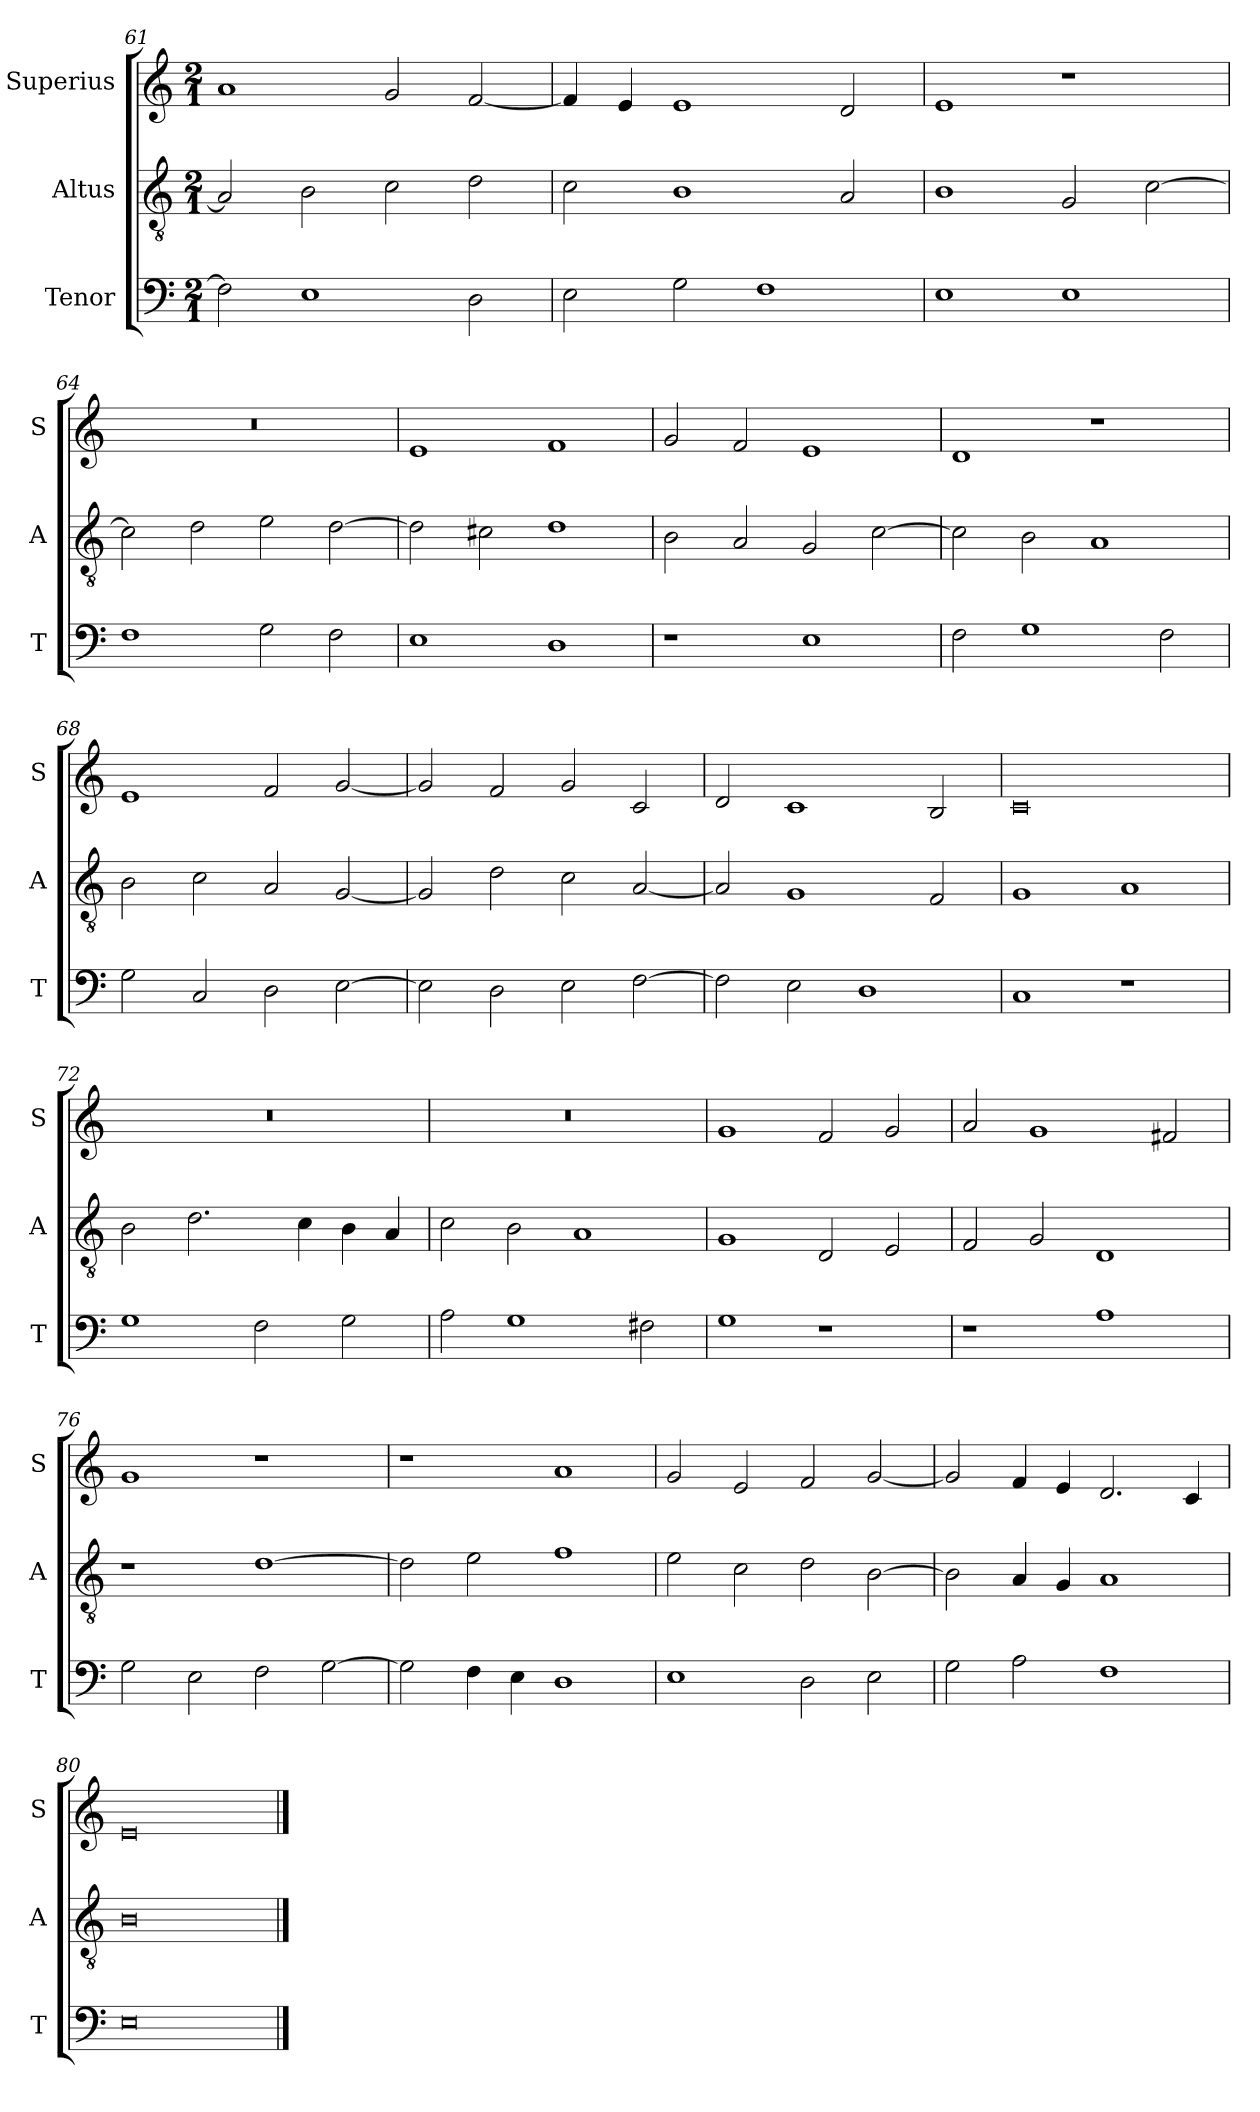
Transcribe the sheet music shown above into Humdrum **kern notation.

**kern	**kern	**kern
*part3	*part2	*part1
*staff3	*staff2	*staff1
*I"Tenor	*I"Altus	*I"Superius
*I'T	*I'A	*I'S
*clefF4	*clefGv2	*clefG2
*k[]	*k[]	*k[]
*M2/1	*M2/1	*M2/1
=61	=61	=61
2F\]	2A/]	1a
1E	2B\	.
.	2c\	2g/
2D\	2d\	[2f/
=62	=62	=62
2E\	2c\	4f/]
.	.	4e/
2G\	1B	1e
1F	.	.
.	2A/	2d/
=63	=63	=63
1E	1B	1e
1E	2G/	1r
.	[2c\	.
=64	=64	=64
1F	2c\]	0r
.	2d\	.
2G\	2e\	.
2F\	[2d\	.
=65	=65	=65
1E	2d\]	1e
.	2c#X\	.
1D	1d	1f
=66	=66	=66
1r	2B\	2g/
.	2A/	2f/
1E	2G/	1e
.	[2c\	.
=67	=67	=67
2F\	2c\]	1d
1G	2B\	.
.	1A	1r
2F\	.	.
=68	=68	=68
2G\	2B\	1e
2C/	2c\	.
2D\	2A/	2f/
[2E\	[2G/	[2g/
=69	=69	=69
2E\]	2G/]	2g/]
2D\	2d\	2f/
2E\	2c\	2g/
[2F\	[2A/	2c/
=70	=70	=70
2F\]	2A/]	2d/
2E\	1G	1c
1D	.	.
.	2F/	2B/
=71	=71	=71
1C	1G	0c
1r	1A	.
=72	=72	=72
1G	2B\	0r
.	2.d\	.
2F\	.	.
.	4c\	.
2G\	4B\	.
.	4A/	.
=73	=73	=73
2A\	2c\	0r
1G	2B\	.
.	1A	.
2F#X\	.	.
=74	=74	=74
1G	1G	1g
1r	2D/	2f/
.	2E/	2g/
=75	=75	=75
1r	2F/	2a/
.	2G/	1g
1A	1D	.
.	.	2f#X/
=76	=76	=76
2G\	1r	1g
2E\	.	.
2F\	[1d	1r
[2G\	.	.
=77	=77	=77
2G\]	2d\]	1r
4F\	2e\	.
4E\	.	.
1D	1f	1a
=78	=78	=78
1E	2e\	2g/
.	2c\	2e/
2D\	2d\	2f/
2E\	[2B\	[2g/
=79	=79	=79
2G\	2B\]	2g/]
2A\	4A/	4f/
.	4G/	4e/
1F	1A	2.d/
.	.	4c/
=80	=80	=80
0E	0B	0e
==	==	==
*-	*-	*-
